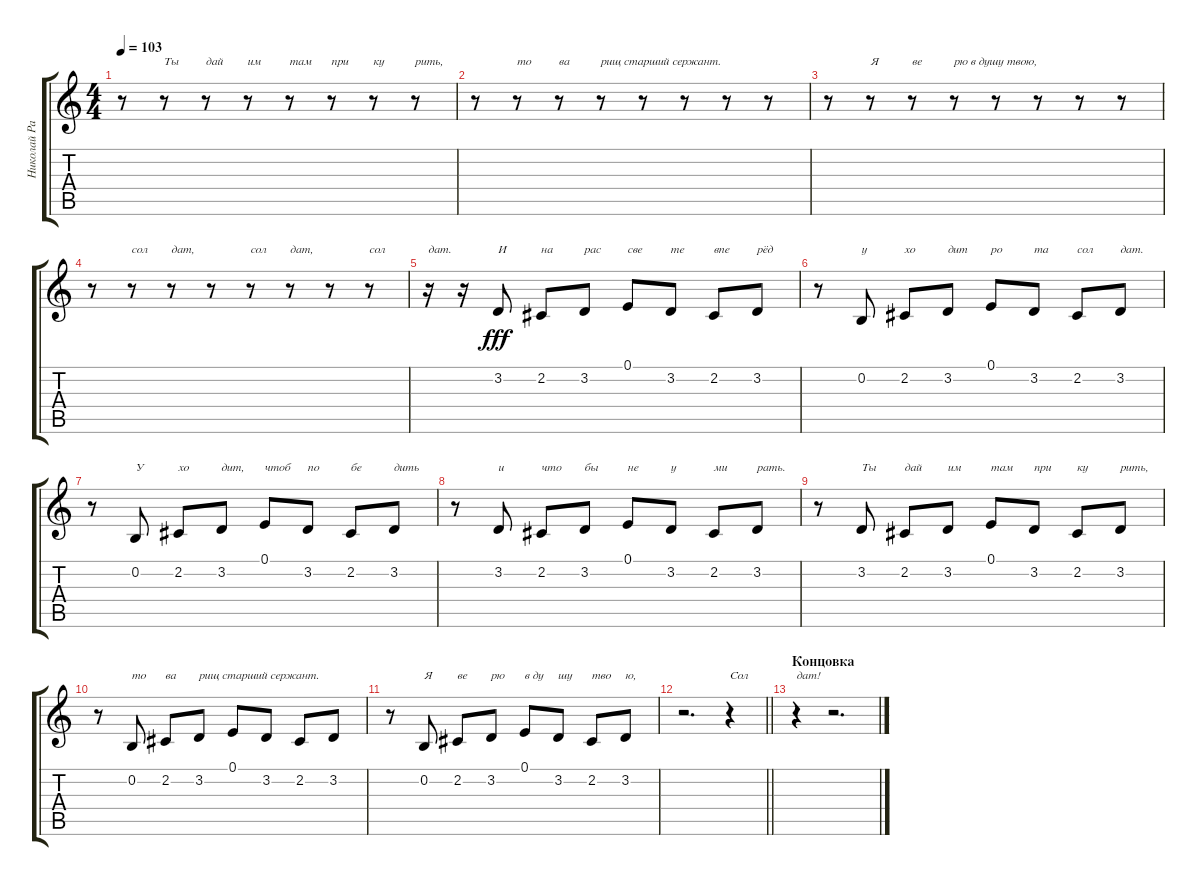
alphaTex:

\track ("Николай Расторгуев (вокал) + текст песни" "Николай Ра") {instrument lead6voice}
\staff {score tabs}
\tuning (E4 B3 G3 D3 A2 E2) {hide}
\ts (4 4)
\tempo 103
\clef g2
\ks c
r.8{dy fff} r.8{txt "Ты"} r.8{txt "дай"} r.8{txt "им"} r.8{txt "там"} r.8{txt "при"} r.8{txt "ку"} r.8{txt "рить,"} |
r.8 r.8{txt "то"} r.8{txt "ва"} r.8{txt "рищ старший сержант."} r.8 r.8 r.8 r.8 |
r.8 r.8{txt "Я"} r.8{txt "ве"} r.8{txt "рю в душу твою,"} r.8 r.8 r.8 r.8 |
r.8 r.8{txt "сол"} r.8{txt "дат,"} r.8 r.8{txt "сол"} r.8{txt "дат,"} r.8 r.8{txt "сол"} |
r.16{txt "дат."} r.16 3.2.8{txt "И"} 2.2.8{txt "на"} 3.2.8{txt "рас"} 0.1.8{txt "све"} 3.2.8{txt "те"} 2.2.8{txt "впе"} 3.2.8{txt "рёд"} |
r.8 0.2.8{txt "у"} 2.2.8{txt "хо"} 3.2.8{txt "дит"} 0.1.8{txt "ро"} 3.2.8{txt "та"} 2.2.8{txt "сол"} 3.2.8{txt "дат."} |
r.8 0.2.8{txt "У"} 2.2.8{txt "хо"} 3.2.8{txt "дит,"} 0.1.8{txt "чтоб"} 3.2.8{txt "по"} 2.2.8{txt "бе"} 3.2.8{txt "дить"} |
r.8 3.2.8{txt "и"} 2.2.8{txt "что"} 3.2.8{txt "бы"} 0.1.8{txt "не"} 3.2.8{txt "у"} 2.2.8{txt "ми"} 3.2.8{txt "рать."} |
r.8 3.2.8{txt "Ты"} 2.2.8{txt "дай"} 3.2.8{txt "им"} 0.1.8{txt "там"} 3.2.8{txt "при"} 2.2.8{txt "ку"} 3.2.8{txt "рить,"} |
r.8 0.2.8{txt "то"} 2.2.8{txt "ва"} 3.2.8{txt "рищ старший сержант."} 0.1.8 3.2.8 2.2.8 3.2.8 |
r.8 0.2.8{txt "Я"} 2.2.8{txt "ве"} 3.2.8{txt "рю"} 0.1.8{txt "в ду"} 3.2.8{txt "шу"} 2.2.8{txt "тво"} 3.2.8{txt "ю,"} |
\barLineRight lightlight
r.2{d} r.4{txt "Сол"} |
\section ("" "Концовка")
r.4{txt "дат!"} r.2{d}
